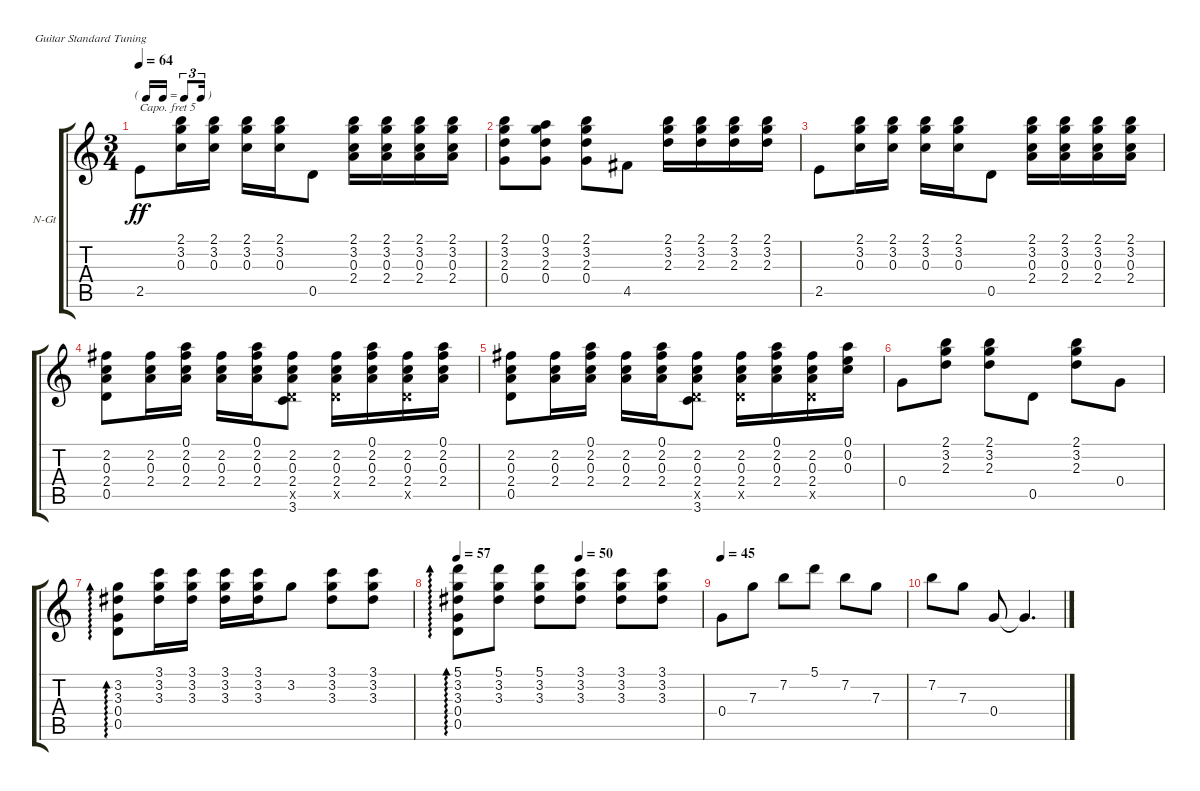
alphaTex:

\defaultSystemsLayout 4
\bracketExtendMode groupsimilarinstruments
\firstSystemTrackNameOrientation horizontal
\otherSystemsTrackNameOrientation horizontal
\track ("Nylon Guitar" "N-Gt") {instrument acousticguitarnylon}
\staff {score tabs}
\capo 5
\tuning (E4 B3 G3 D3 A2 E2)
\ts (3 4)
\tf triplet16th
\tempo 64
\clef g2
\scale
0.960908
\ks c
2.5.8{dy ff} (2.1 3.2 0.3).16 (2.1 3.2 0.3).16 (2.1 3.2 0.3).16 (0.3 3.2 2.1).16 0.5.8 (2.1 3.2 0.3 2.4).16 (2.1 3.2 0.3 2.4).16 (2.1 3.2 0.3 2.4).16 (0.3 3.2 2.1 2.4).16 |
\scale
0.960908 (0.4 2.1 3.2 2.3).8 (0.1 3.2 2.3 0.4).8 (2.3 3.2 2.1 0.4).8 4.5.8 (2.1 3.2 2.3).16 (2.1 3.2 2.3).16 (2.1 3.2 2.3).16 (2.3 3.2 2.1).16 |
\scale
0.960908 2.5.8 (2.1 3.2 0.3).16 (2.1 3.2 0.3).16 (2.1 3.2 0.3).16 (0.3 3.2 2.1).16 0.5.8 (2.1 3.2 0.3 2.4).16 (2.1 3.2 0.3 2.4).16 (2.1 3.2 0.3 2.4).16 (0.3 3.2 2.1 2.4).16 |
\scale
1.11728 (0.5 2.4 0.3 2.2).8 (2.4 0.3 2.2).16 (0.1 2.2 0.3 2.4).16 (2.4 0.3 2.2).16 (0.1 2.2 0.3 2.4).16 (0.5{x} 2.4 0.3 2.2 3.6).8 (2.4 0.5{x} 0.3 2.2).16 (0.1 2.2 0.3 2.4).16 (0.5{x} 2.4 0.3 2.2).16 (0.1 2.2 0.3 2.4).16 |
\scale
0.960908 (0.5 2.4 0.3 2.2).8 (2.4 0.3 2.2).16 (0.1 2.2 0.3 2.4).16 (2.4 0.3 2.2).16 (0.1 2.2 0.3 2.4).16 (0.5{x} 2.4 0.3 2.2 3.6).8 (2.4 0.5{x} 0.3 2.2).16 (0.1 2.2 0.3 2.4).16 (0.5{x} 2.4 0.3 2.2).16 (0.1 0.2 0.3).16 |
\scale
0.960908 0.4.8 (2.1 3.2 2.3).8 (2.1 3.2 2.3).8 0.5.8 (2.1 3.2 2.3).8 0.4.8 |
\scale
0.960908 (0.4 0.5 3.3 3.2).8{ad 0} (3.1 3.2 3.3).16 (3.1 3.2 3.3).16 (3.1 3.2 3.3).16 (3.1 3.2 3.3).16 3.2.8 (3.1 3.2 3.3).8 (3.3 3.2 3.1).8 |
\tempo 57
\tempo (50 0.5)
\scale
1.11728 (0.4 0.5 3.3 3.2 5.1).8{ad 0} (5.1 3.2 3.3).8 (5.1 3.2 3.3).8 (3.2 3.1 3.3).8 (3.1 3.2 3.3).8 (3.3 3.2 3.1).8 |
\tempo 45
\scale
0.960908 0.4.8 7.3.8 7.2.8 5.1.8 7.2.8 7.3.8 |
\scale
0.960908 7.2.8 7.3.8 0.4.8 0.4{t}.4{d}
